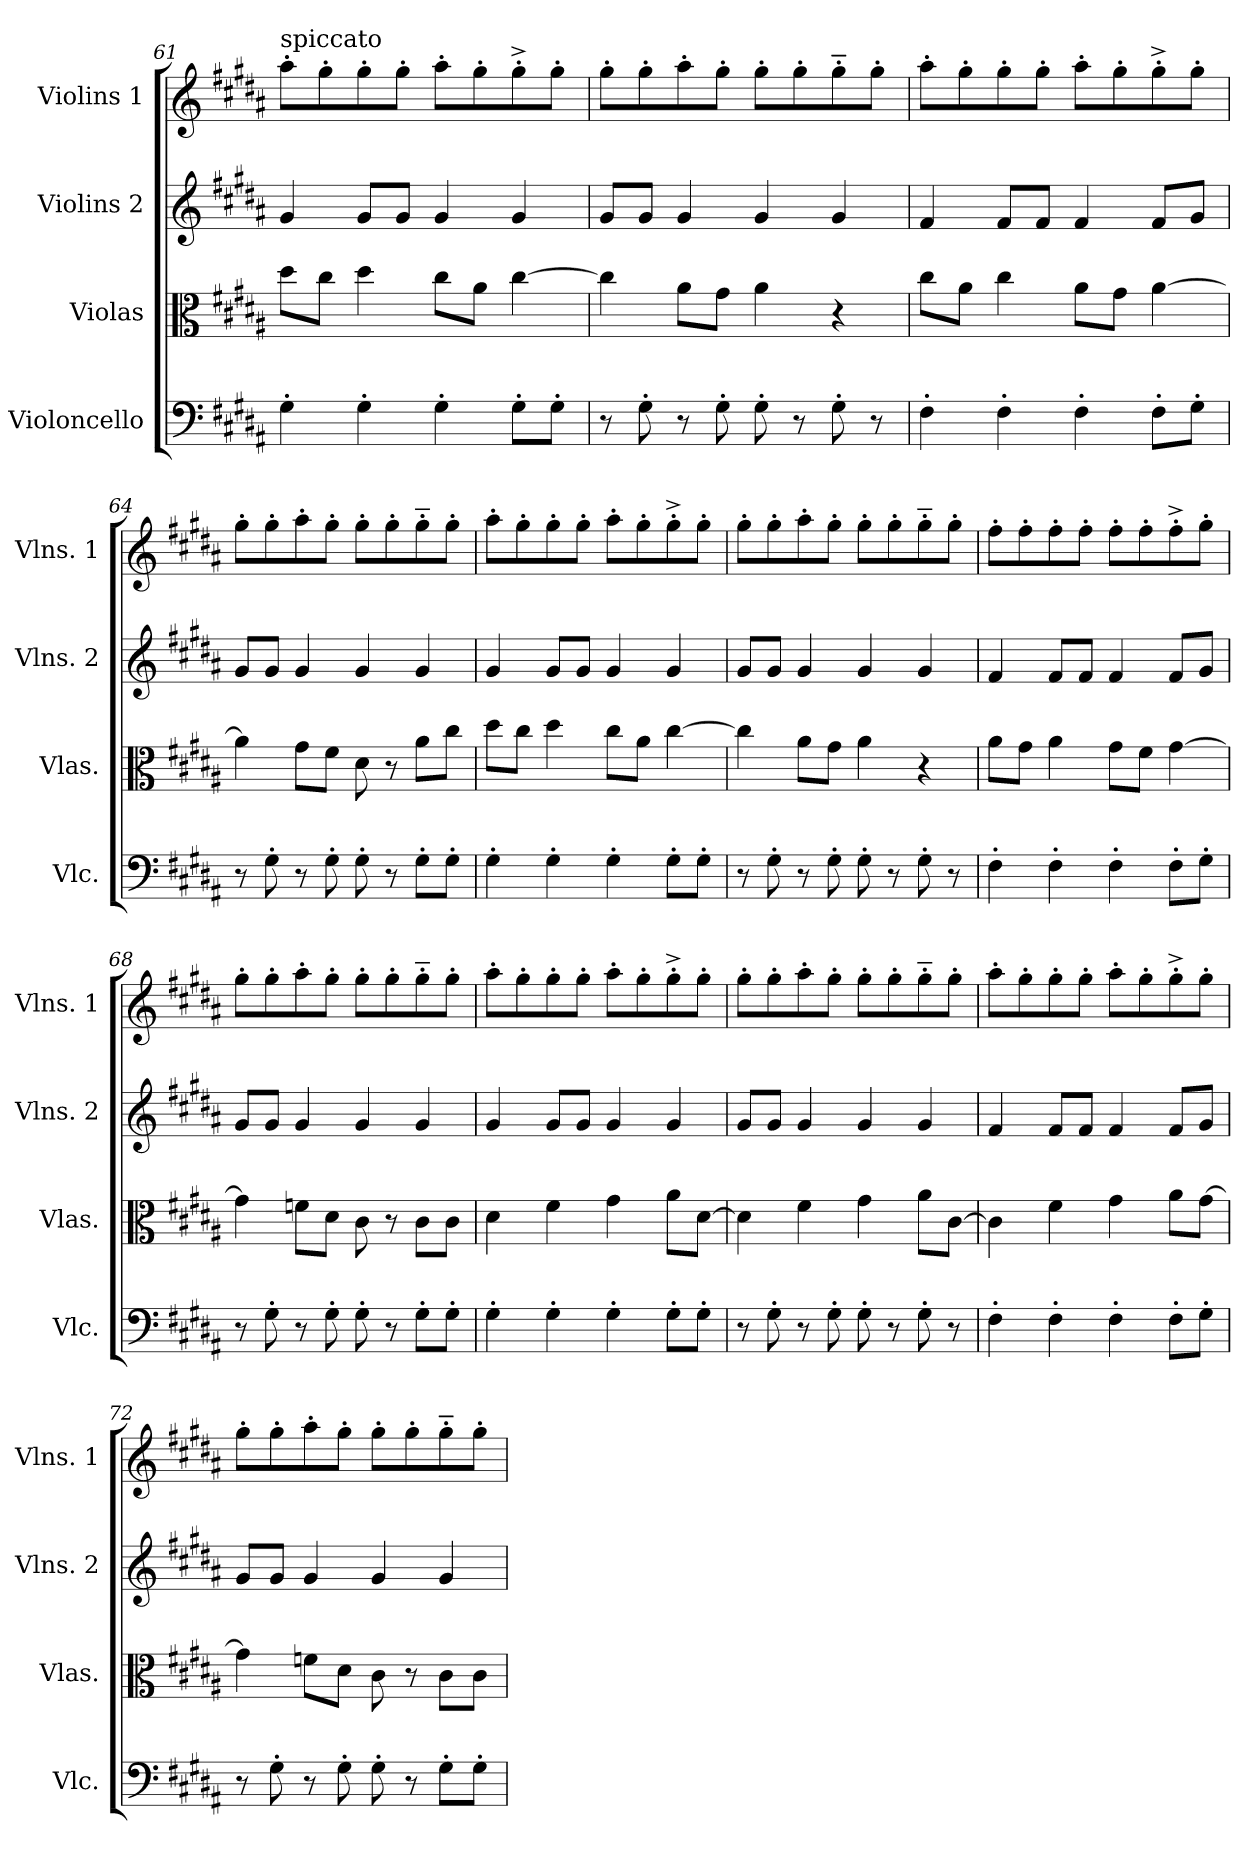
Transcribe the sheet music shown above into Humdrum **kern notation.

**kern	**kern	**kern	**kern
*part4	*part3	*part2	*part1
*staff4	*staff3	*staff2	*staff1
*I"Violoncello	*I"Violas	*I"Violins 2	*I"Violins 1
*I'Vlc.	*I'Vlas.	*I'Vlns. 2	*I'Vlns. 1
!!LO:LB:g=z
*clefF4	*clefC3	*clefG2	*clefG2
*k[f#c#g#d#a#]	*k[f#c#g#d#a#]	*k[f#c#g#d#a#]	*k[f#c#g#d#a#]
*B:	*B:	*B:	*B:
=61	=61	=61	=61
!	!	!	!LO:TX:a:t=spiccato
4G#'\	8dd#\L	4g#/	8aa#'\L
.	8cc#\J	.	8gg#'\
4G#'\	4dd#\	8g#/L	8gg#'\
.	.	8g#/J	8gg#'\J
4G#'\	8cc#\L	4g#/	8aa#'\L
.	8a#\J	.	8gg#'\
8G#'\L	[4cc#\	4g#/	8gg#^'\
8G#'\J	.	.	8gg#'\J
=62	=62	=62	=62
8r	4cc#\]	8g#/L	8gg#'\L
8G#'\	.	8g#/J	8gg#'\
8r	8a#\L	4g#/	8aa#'\
8G#'\	8g#\J	.	8gg#'\J
8G#'\	4a#\	4g#/	8gg#'\L
8r	.	.	8gg#'\
8G#'\	4r	4g#/	8gg#~'\
8r	.	.	8gg#'\J
=63	=63	=63	=63
4F#'\	8cc#\L	4f#/	8aa#'\L
.	8a#\J	.	8gg#'\
4F#'\	4cc#\	8f#/L	8gg#'\
.	.	8f#/J	8gg#'\J
4F#'\	8a#\L	4f#/	8aa#'\L
.	8g#\J	.	8gg#'\
8F#'\L	[4a#\	8f#/L	8gg#^'\
8G#'\J	.	8g#/J	8gg#'\J
=64	=64	=64	=64
8r	4a#\]	8g#/L	8gg#'\L
8G#'\	.	8g#/J	8gg#'\
8r	8g#\L	4g#/	8aa#'\
8G#'\	8f#\J	.	8gg#'\J
8G#'\	8d#\	4g#/	8gg#'\L
8r	8r	.	8gg#'\
8G#'\L	8a#\L	4g#/	8gg#~'\
8G#'\J	8cc#\J	.	8gg#'\J
!!LO:LB:g=z
=65	=65	=65	=65
4G#'\	8dd#\L	4g#/	8aa#'\L
.	8cc#\J	.	8gg#'\
4G#'\	4dd#\	8g#/L	8gg#'\
.	.	8g#/J	8gg#'\J
4G#'\	8cc#\L	4g#/	8aa#'\L
.	8a#\J	.	8gg#'\
8G#'\L	[4cc#\	4g#/	8gg#^'\
8G#'\J	.	.	8gg#'\J
=66	=66	=66	=66
8r	4cc#\]	8g#/L	8gg#'\L
8G#'\	.	8g#/J	8gg#'\
8r	8a#\L	4g#/	8aa#'\
8G#'\	8g#\J	.	8gg#'\J
8G#'\	4a#\	4g#/	8gg#'\L
8r	.	.	8gg#'\
8G#'\	4r	4g#/	8gg#~'\
8r	.	.	8gg#'\J
=67	=67	=67	=67
4F#'\	8a#\L	4f#/	8ff#'\L
.	8g#\J	.	8ff#'\
4F#'\	4a#\	8f#/L	8ff#'\
.	.	8f#/J	8ff#'\J
4F#'\	8g#\L	4f#/	8ff#'\L
.	8f#\J	.	8ff#'\
8F#'\L	[4g#\	8f#/L	8ff#^'\
8G#'\J	.	8g#/J	8gg#'\J
=68	=68	=68	=68
8r	4g#\]	8g#/L	8gg#'\L
8G#'\	.	8g#/J	8gg#'\
8r	8fn\L	4g#/	8aa#'\
8G#'\	8d#\J	.	8gg#'\J
8G#'\	8c#\	4g#/	8gg#'\L
8r	8r	.	8gg#'\
8G#'\L	8c#\L	4g#/	8gg#~'\
8G#'\J	8c#\J	.	8gg#'\J
!!LO:PB:g=z
=69	=69	=69	=69
4G#'\	4d#\	4g#/	8aa#'\L
.	.	.	8gg#'\
4G#'\	4f#\	8g#/L	8gg#'\
.	.	8g#/J	8gg#'\J
4G#'\	4g#\	4g#/	8aa#'\L
.	.	.	8gg#'\
8G#'\L	8a#\L	4g#/	8gg#^'\
8G#'\J	[8d#\J	.	8gg#'\J
=70	=70	=70	=70
8r	4d#\]	8g#/L	8gg#'\L
8G#'\	.	8g#/J	8gg#'\
8r	4f#\	4g#/	8aa#'\
8G#'\	.	.	8gg#'\J
8G#'\	4g#\	4g#/	8gg#'\L
8r	.	.	8gg#'\
8G#'\	8a#\L	4g#/	8gg#~'\
8r	[8c#\J	.	8gg#'\J
=71	=71	=71	=71
4F#'\	4c#\]	4f#/	8aa#'\L
.	.	.	8gg#'\
4F#'\	4f#\	8f#/L	8gg#'\
.	.	8f#/J	8gg#'\J
4F#'\	4g#\	4f#/	8aa#'\L
.	.	.	8gg#'\
8F#'\L	8a#\L	8f#/L	8gg#^'\
8G#'\J	[8g#\J	8g#/J	8gg#'\J
=72	=72	=72	=72
8r	4g#\]	8g#/L	8gg#'\L
8G#'\	.	8g#/J	8gg#'\
8r	8fn\L	4g#/	8aa#'\
8G#'\	8d#\J	.	8gg#'\J
8G#'\	8c#\	4g#/	8gg#'\L
8r	8r	.	8gg#'\
8G#'\L	8c#\L	4g#/	8gg#~'\
8G#'\J	8c#\J	.	8gg#'\J
=	=	=	=
*-	*-	*-	*-
